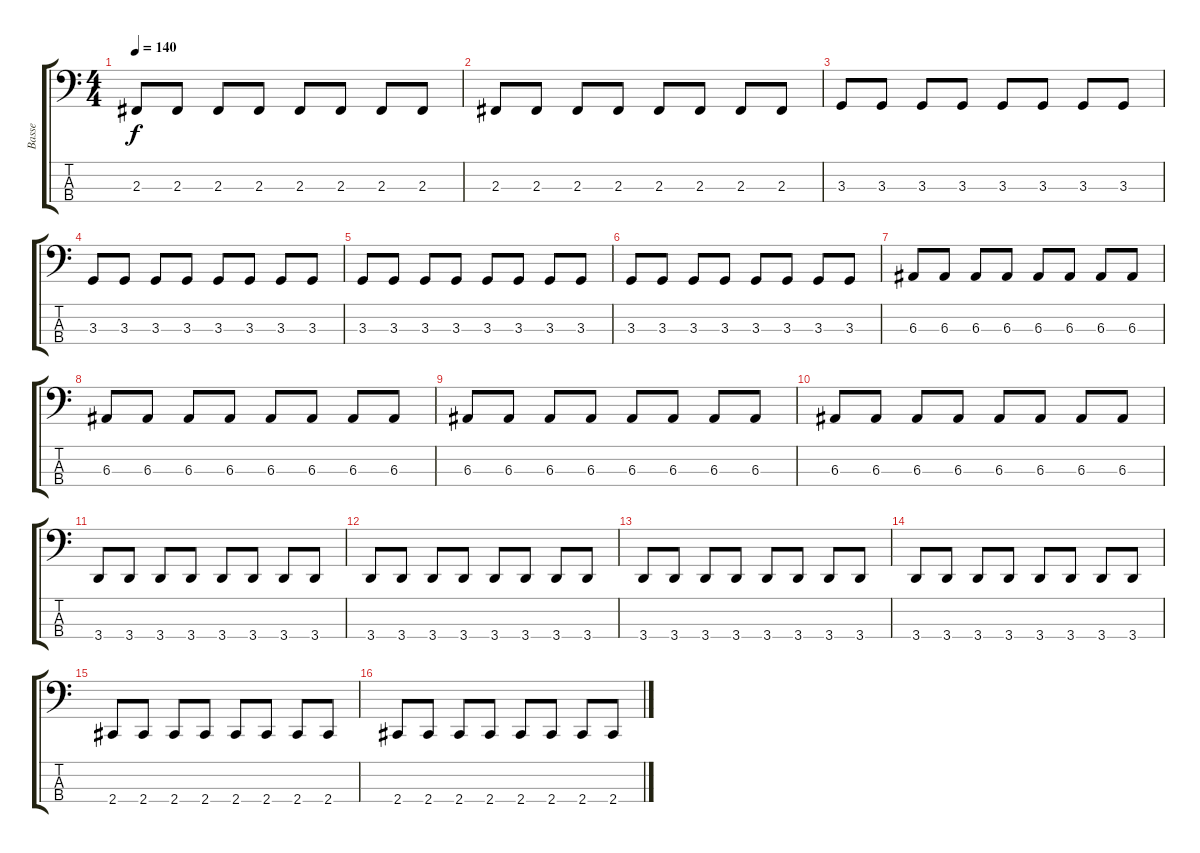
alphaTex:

\track ("Basse" "Basse") {instrument electricbassfinger}
\staff {score tabs}
\tuning (D2 A1 E1 B0) {hide}
\ts (4 4)
\tempo 140
\clef f4
\ks c
2.3.8{dy f} 2.3.8 2.3.8 2.3.8 2.3.8 2.3.8 2.3.8 2.3.8 |
2.3.8 2.3.8 2.3.8 2.3.8 2.3.8 2.3.8 2.3.8 2.3.8 |
3.3.8 3.3.8 3.3.8 3.3.8 3.3.8 3.3.8 3.3.8 3.3.8 |
3.3.8 3.3.8 3.3.8 3.3.8 3.3.8 3.3.8 3.3.8 3.3.8 |
3.3.8 3.3.8 3.3.8 3.3.8 3.3.8 3.3.8 3.3.8 3.3.8 |
3.3.8 3.3.8 3.3.8 3.3.8 3.3.8 3.3.8 3.3.8 3.3.8 |
6.3.8 6.3.8 6.3.8 6.3.8 6.3.8 6.3.8 6.3.8 6.3.8 |
6.3.8 6.3.8 6.3.8 6.3.8 6.3.8 6.3.8 6.3.8 6.3.8 |
6.3.8 6.3.8 6.3.8 6.3.8 6.3.8 6.3.8 6.3.8 6.3.8 |
6.3.8 6.3.8 6.3.8 6.3.8 6.3.8 6.3.8 6.3.8 6.3.8 |
3.4.8 3.4.8 3.4.8 3.4.8 3.4.8 3.4.8 3.4.8 3.4.8 |
3.4.8 3.4.8 3.4.8 3.4.8 3.4.8 3.4.8 3.4.8 3.4.8 |
3.4.8 3.4.8 3.4.8 3.4.8 3.4.8 3.4.8 3.4.8 3.4.8 |
3.4.8 3.4.8 3.4.8 3.4.8 3.4.8 3.4.8 3.4.8 3.4.8 |
2.4.8 2.4.8 2.4.8 2.4.8 2.4.8 2.4.8 2.4.8 2.4.8 |
2.4.8 2.4.8 2.4.8 2.4.8 2.4.8 2.4.8 2.4.8 2.4.8
